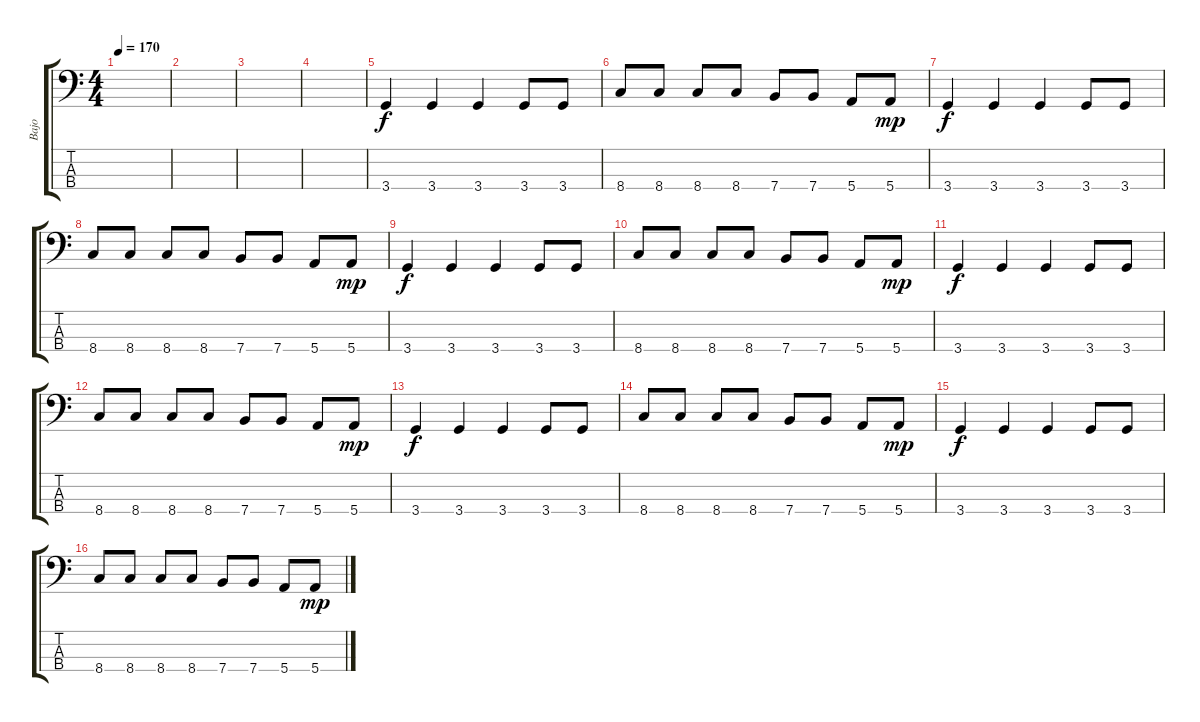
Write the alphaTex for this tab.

\track ("Bajo" "Bajo") {instrument electricbasspick}
\staff {score tabs}
\tuning (G2 D2 A1 E1) {hide}
\ts (4 4)
\tempo 170
\clef f4
\ks c
|
|
|
|
3.4.4 3.4.4 3.4.4 3.4.8 3.4.8 |
8.4.8 8.4.8 8.4.8 8.4.8 7.4.8 7.4.8 5.4.8 5.4.8{dy mp} |
3.4.4{dy f} 3.4.4 3.4.4 3.4.8 3.4.8 |
8.4.8 8.4.8 8.4.8 8.4.8 7.4.8 7.4.8 5.4.8 5.4.8{dy mp} |
3.4.4{dy f} 3.4.4 3.4.4 3.4.8 3.4.8 |
8.4.8 8.4.8 8.4.8 8.4.8 7.4.8 7.4.8 5.4.8 5.4.8{dy mp} |
3.4.4{dy f} 3.4.4 3.4.4 3.4.8 3.4.8 |
8.4.8 8.4.8 8.4.8 8.4.8 7.4.8 7.4.8 5.4.8 5.4.8{dy mp} |
3.4.4{dy f} 3.4.4 3.4.4 3.4.8 3.4.8 |
8.4.8 8.4.8 8.4.8 8.4.8 7.4.8 7.4.8 5.4.8 5.4.8{dy mp} |
3.4.4{dy f} 3.4.4 3.4.4 3.4.8 3.4.8 |
8.4.8 8.4.8 8.4.8 8.4.8 7.4.8 7.4.8 5.4.8 5.4.8{dy mp}
